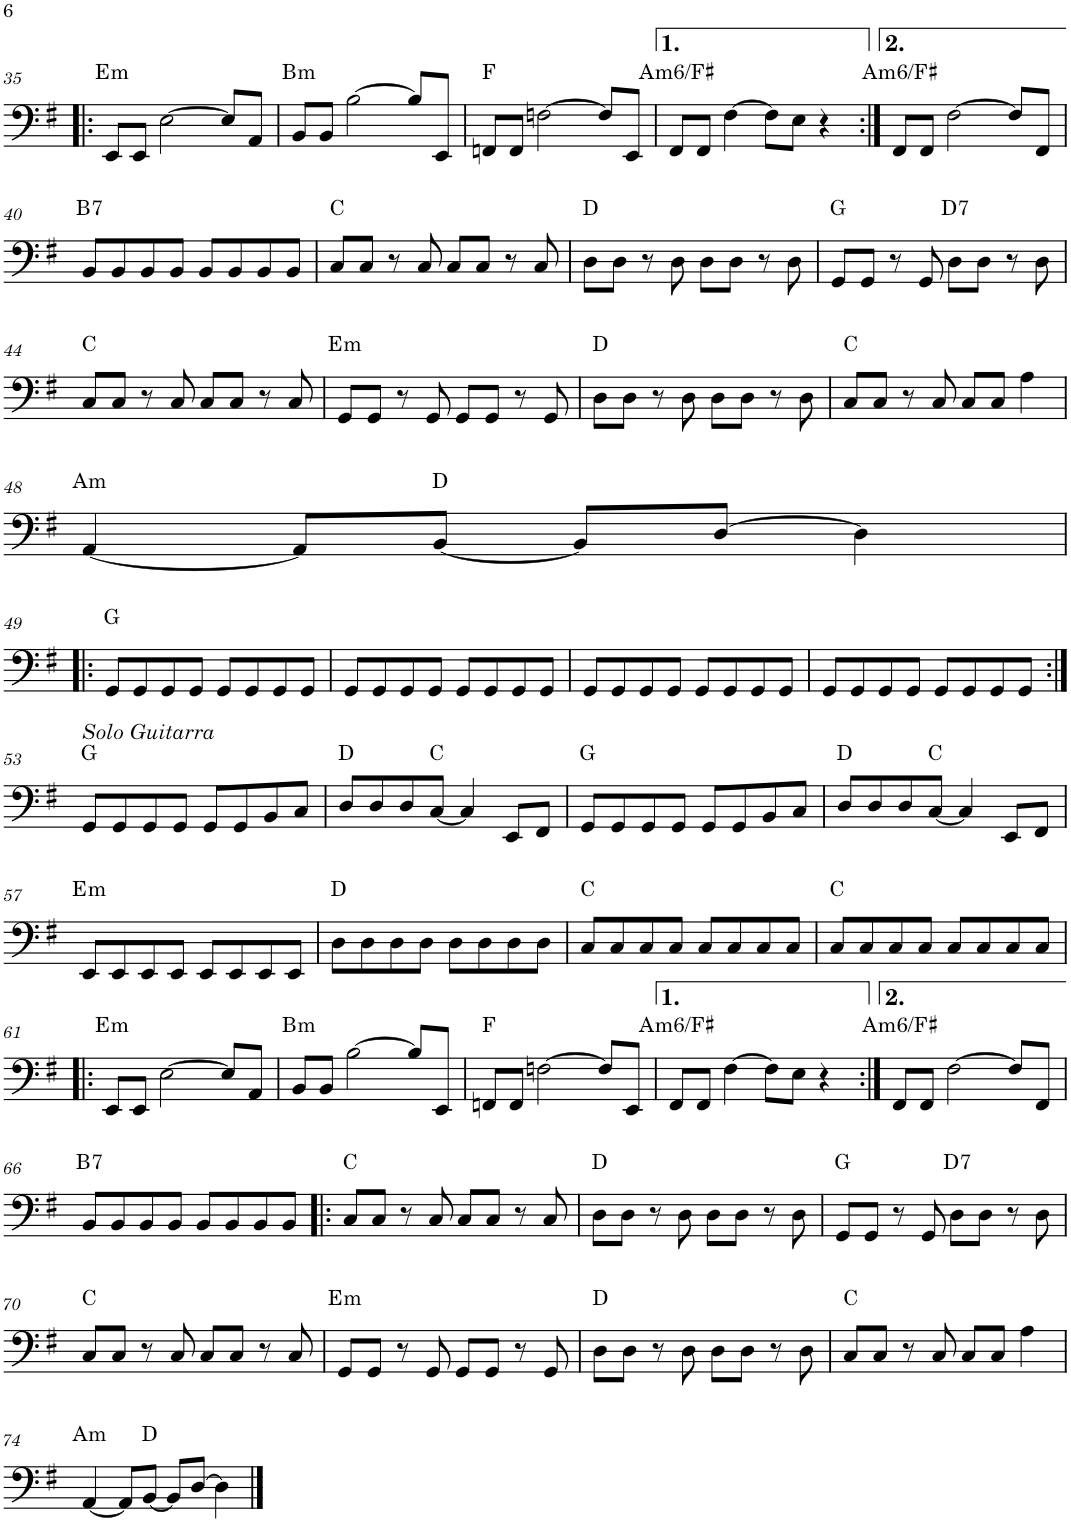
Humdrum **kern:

**kern	**harte
*part1	*part1
*staff1	*
*I"Acoustic Bass	*
*I'Bass	*
!!LO:PB:g=z
*clefF4	*
*Trd7c12	*
*k[f#]	*
*M4/4	*
=35!|:	=35!|:
!	!LO:H:kt=m
8EE/L	E:min
8EE/J	.
[2E\	.
8E/L]	.
8AA/J	.
=36	=36
!	!LO:H:kt=m
8BB/L	B:min
8BB/J	.
[2B\	.
8B/L]	.
8EE/J	.
=37	=37
8FFn/L	F:maj
8FF/J	.
[2Fn\	.
8F/L]	.
8EE/J	.
=38	=38
!	!LO:H:kt=m6
8FF#/L	A:min6/6
8FF#/J	.
[4F#\	.
8F#\L]	.
8E\J	.
4r	.
=39:|!	=39:|!
!	!LO:H:kt=m6
8FF#/L	A:min6/6
8FF#/J	.
[2F#\	.
8F#/L]	.
8FF#/J	.
!!LO:LB:g=z
=40	=40
!	!LO:H:kt=7
8BB/L	B:7
8BB/	.
8BB/	.
8BB/J	.
8BB/L	.
8BB/	.
8BB/	.
8BB/J	.
=41	=41
8C/L	C:maj
8C/J	.
8r	.
8C/	.
8C/L	.
8C/J	.
8r	.
8C/	.
=42	=42
8D\L	D:maj
8D\J	.
8r	.
8D\	.
8D\L	.
8D\J	.
8r	.
8D\	.
=43	=43
8GG/L	G:maj
8GG/J	.
8r	.
8GG/	.
!	!LO:H:kt=7
8D\L	D:7
8D\J	.
8r	.
8D\	.
!!LO:LB:g=z
=44	=44
8C/L	C:maj
8C/J	.
8r	.
8C/	.
8C/L	.
8C/J	.
8r	.
8C/	.
=45	=45
!	!LO:H:kt=m
8GG/L	E:min
8GG/J	.
8r	.
8GG/	.
8GG/L	.
8GG/J	.
8r	.
8GG/	.
=46	=46
8D\L	D:maj
8D\J	.
8r	.
8D\	.
8D\L	.
8D\J	.
8r	.
8D\	.
=47	=47
8C/L	C:maj
8C/J	.
8r	.
8C/	.
8C/L	.
8C/J	.
4A\	.
!!LO:LB:g=z
=48	=48
!	!LO:H:kt=m
[4AA/	A:min
8AA/L]	.
[8BB/J	D:maj
8BB/L]	.
[8D/J	.
4D\]	.
!!LO:LB:g=z
=49!|:	=49!|:
8GG/L	G:maj
8GG/	.
8GG/	.
8GG/J	.
8GG/L	.
8GG/	.
8GG/	.
8GG/J	.
=50	=50
8GG/L	.
8GG/	.
8GG/	.
8GG/J	.
8GG/L	.
8GG/	.
8GG/	.
8GG/J	.
=51	=51
8GG/L	.
8GG/	.
8GG/	.
8GG/J	.
8GG/L	.
8GG/	.
8GG/	.
8GG/J	.
=52	=52
8GG/L	.
8GG/	.
8GG/	.
8GG/J	.
8GG/L	.
8GG/	.
8GG/	.
8GG/J	.
!!LO:LB:g=z
=53:|!	=53:|!
!LO:TX:a:i:t=Solo Guitarra	!
8GG/L	G:maj
8GG/	.
8GG/	.
8GG/J	.
8GG/L	.
8GG/	.
8BB/	.
8C/J	.
=54	=54
8D/L	D:maj
8D/	.
8D/	.
[8C/J	C:maj
4C/]	.
8EE/L	.
8FF#/J	.
=55	=55
8GG/L	G:maj
8GG/	.
8GG/	.
8GG/J	.
8GG/L	.
8GG/	.
8BB/	.
8C/J	.
=56	=56
8D/L	D:maj
8D/	.
8D/	.
[8C/J	C:maj
4C/]	.
8EE/L	.
8FF#/J	.
!!LO:LB:g=z
=57	=57
!	!LO:H:kt=m
8EE/L	E:min
8EE/	.
8EE/	.
8EE/J	.
8EE/L	.
8EE/	.
8EE/	.
8EE/J	.
=58	=58
8D\L	D:maj
8D\	.
8D\	.
8D\J	.
8D\L	.
8D\	.
8D\	.
8D\J	.
=59	=59
8C/L	C:maj
8C/	.
8C/	.
8C/J	.
8C/L	.
8C/	.
8C/	.
8C/J	.
=60	=60
8C/L	C:maj
8C/	.
8C/	.
8C/J	.
8C/L	.
8C/	.
8C/	.
8C/J	.
!!LO:LB:g=z
=61!|:	=61!|:
!	!LO:H:kt=m
8EE/L	E:min
8EE/J	.
[2E\	.
8E/L]	.
8AA/J	.
=62	=62
!	!LO:H:kt=m
8BB/L	B:min
8BB/J	.
[2B\	.
8B/L]	.
8EE/J	.
=63	=63
8FFn/L	F:maj
8FF/J	.
[2Fn\	.
8F/L]	.
8EE/J	.
=64	=64
!	!LO:H:kt=m6
8FF#/L	A:min6/6
8FF#/J	.
[4F#\	.
8F#\L]	.
8E\J	.
4r	.
=65:|!	=65:|!
!	!LO:H:kt=m6
8FF#/L	A:min6/6
8FF#/J	.
[2F#\	.
8F#/L]	.
8FF#/J	.
!!LO:LB:g=z
=66	=66
!	!LO:H:kt=7
8BB/L	B:7
8BB/	.
8BB/	.
8BB/J	.
8BB/L	.
8BB/	.
8BB/	.
8BB/J	.
=67!|:	=67!|:
8C/L	C:maj
8C/J	.
8r	.
8C/	.
8C/L	.
8C/J	.
8r	.
8C/	.
=68	=68
8D\L	D:maj
8D\J	.
8r	.
8D\	.
8D\L	.
8D\J	.
8r	.
8D\	.
=69	=69
8GG/L	G:maj
8GG/J	.
8r	.
8GG/	.
!	!LO:H:kt=7
8D\L	D:7
8D\J	.
8r	.
8D\	.
!!LO:LB:g=z
=70	=70
8C/L	C:maj
8C/J	.
8r	.
8C/	.
8C/L	.
8C/J	.
8r	.
8C/	.
=71	=71
!	!LO:H:kt=m
8GG/L	E:min
8GG/J	.
8r	.
8GG/	.
8GG/L	.
8GG/J	.
8r	.
8GG/	.
=72	=72
8D\L	D:maj
8D\J	.
8r	.
8D\	.
8D\L	.
8D\J	.
8r	.
8D\	.
=73	=73
8C/L	C:maj
8C/J	.
8r	.
8C/	.
8C/L	.
8C/J	.
4A\	.
!!LO:LB:g=z
=74	=74
!	!LO:H:kt=m
[4AA/	A:min
8AA/L]	.
[8BB/J	D:maj
8BB/L]	.
[8D/J	.
4D\]	.
==	==
*-	*-
